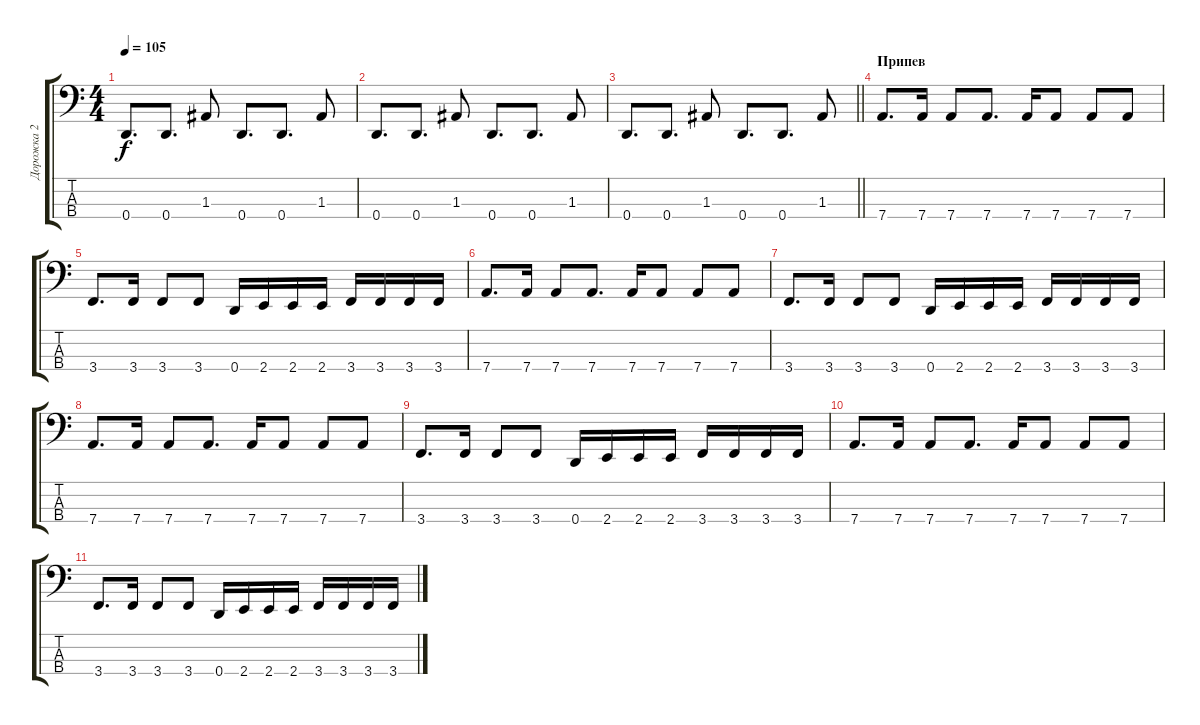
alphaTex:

\track ("Дорожка 2" "Дорожка 2") {instrument electricbasspick}
\staff {score tabs}
\tuning (G2 D2 A1 D1) {hide}
\ts (4 4)
\tempo 105
\clef f4
\ks c
0.4.8{d dy f} 0.4.8{d} 1.3.8 0.4.8{d} 0.4.8{d} 1.3.8 |
0.4.8{d} 0.4.8{d} 1.3.8 0.4.8{d} 0.4.8{d} 1.3.8 |
\barLineRight lightlight
0.4.8{d} 0.4.8{d} 1.3.8 0.4.8{d} 0.4.8{d} 1.3.8 |
\section ("" "Припев")
7.4.8{d} 7.4.16 7.4.8 7.4.8{d} 7.4.16 7.4.8 7.4.8 7.4.8 |
3.4.8{d} 3.4.16 3.4.8 3.4.8 0.4.16 2.4.16 2.4.16 2.4.16 3.4.16 3.4.16 3.4.16 3.4.16 |
7.4.8{d} 7.4.16 7.4.8 7.4.8{d} 7.4.16 7.4.8 7.4.8 7.4.8 |
3.4.8{d} 3.4.16 3.4.8 3.4.8 0.4.16 2.4.16 2.4.16 2.4.16 3.4.16 3.4.16 3.4.16 3.4.16 |
7.4.8{d} 7.4.16 7.4.8 7.4.8{d} 7.4.16 7.4.8 7.4.8 7.4.8 |
3.4.8{d} 3.4.16 3.4.8 3.4.8 0.4.16 2.4.16 2.4.16 2.4.16 3.4.16 3.4.16 3.4.16 3.4.16 |
7.4.8{d} 7.4.16 7.4.8 7.4.8{d} 7.4.16 7.4.8 7.4.8 7.4.8 |
3.4.8{d} 3.4.16 3.4.8 3.4.8 0.4.16 2.4.16 2.4.16 2.4.16 3.4.16 3.4.16 3.4.16 3.4.16
